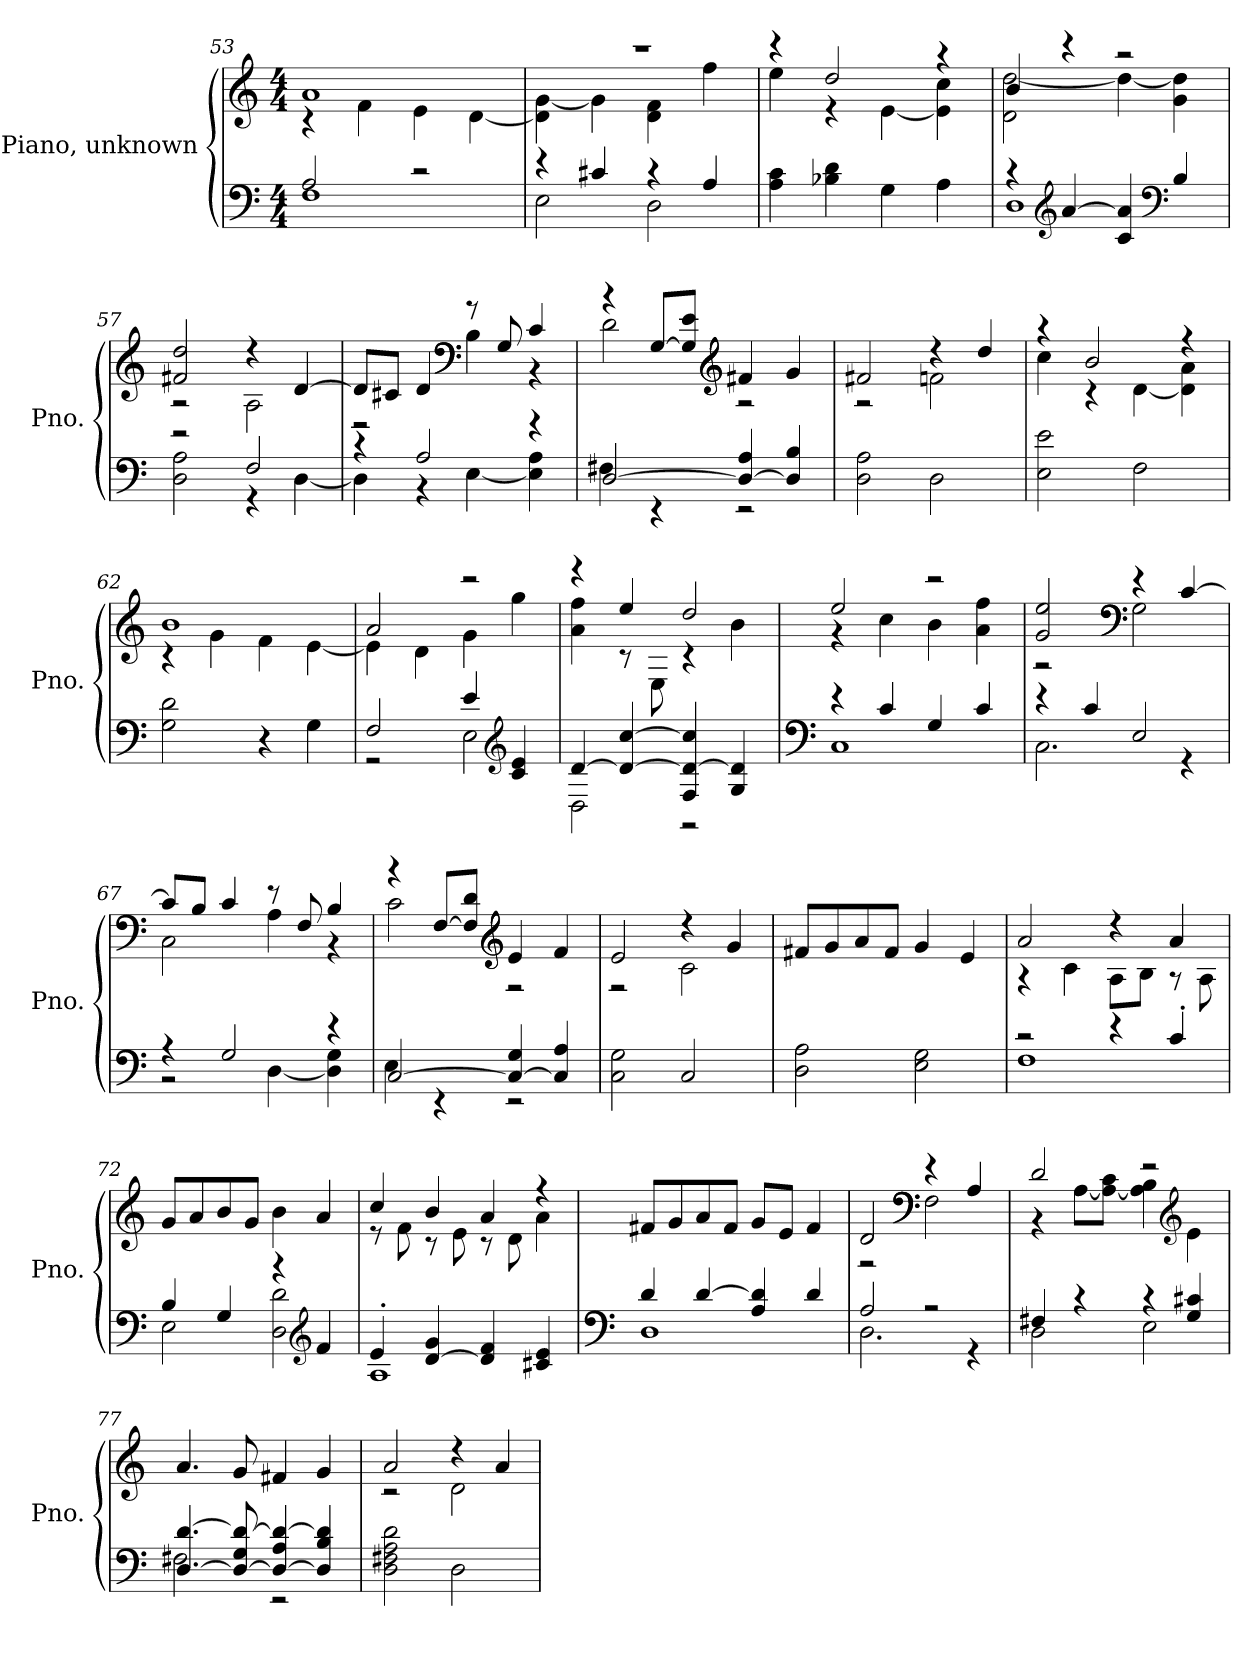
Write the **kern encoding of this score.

**kern	**kern
*part1	*part1
*staff2	*staff1
*I"Piano, unknown	*
*I'Pno.	*
!!LO:LB:g=z
*clefF4	*clefG2
*k[]	*k[]
*M4/4	*M4/4
=53	=53
*^	*^
2A/	1F	1a	4r
.	.	.	4f\
2r	.	.	4e\
.	.	.	[4d\
=54	=54	=54	=54
4r	2E\	1r	4d\] [4g\
4c#X/	.	.	4g\]
4r	2D\	.	4d\ 4f\
4A/	.	.	4ff\
*v	*v	*	*
=55	=55	=55
4A\ 4c\	4r	4ee\
4B-X\ 4d\	2dd/	4r
4G\	.	[4e\
4A\	4r	4e\] 4cc\
=56	=56	=56
*^	*	*
4r	1D	4b/	2d\ [2dd\
*clefG2	*	*	*
[4a/	.	4r	.
4c/ 4a/]	.	2r	4dd\_
*clefF4	*	*	*
4B/	.	.	4g\ 4dd\]
=57	=57	=57	=57
2r	2D\ 2A\	2f#X/ 2dd/	2r
2F/	4r	4r	2A\
.	[4D\	[4d/	.
=58	=58	=58	=58
4r	4D\]	8d/L]	2r
.	.	8c#X/J	.
2A/	4r	4d/	.
*	*	*clefF4	*
.	[4E\	8r	4B\
.	.	8G/	.
4r	4E\] 4A\	4c#/	4r
!!LO:LB:g=z	!!
=59	=59	=59	=59
[2D/	4F#X\	4r	2d\
.	4r	[8G/L	.
.	.	8G/] 8e/J	.
*	*	*clefG2	*
4D/_ 4A/	2r	4f#X/	2r
4D/] 4B/	.	4g/	.
*v	*v	*	*
=60	=60	=60
2D\ 2A\	2f#X/	2r
2D\	4r	2fn\
.	4dd/	.
=61	=61	=61
2E\ 2e\	4r	4cc\
.	2b/	4r
2F\	.	[4d\
.	4r	4d\] 4a\
=62	=62	=62
2G\ 2d\	1b	4r
.	.	4g\
4r	.	4f\
4G\	.	[4e\
=63	=63	=63
*^	*	*
2F/	2r	2a/	4e\]
.	.	.	4d\
4e/	2E\	2r	4g\
*clefG2	*	*	*
4c/ 4e/	.	.	4gg\
=64	=64	=64	=64
[4d/	2D\	4r	4a\ 4ff\
4d/_ [4cc/	.	4ee/	8r
.	.	.	8E\
4F/ 4d/_ 4cc/]	2r	2dd/	4r
4G/ 4d/]	.	.	4b\
!!LO:LB:g=z	!!
=65	=65	=65	=65
*clefF4	*	*	*
4r	1C	2ee/	4r
4c/	.	.	4cc\
4G/	.	2r	4b\
4c/	.	.	4a\ 4ff\
=66	=66	=66	=66
4r	2.C\	2g/ 2ee/	2r
4c/	.	.	.
*	*	*clefF4	*
2E/	.	4r	2G\
.	4r	[4c/	.
=67	=67	=67	=67
4r	2r	8c/L]	2C\
.	.	8B/J	.
2G/	.	4c/	.
.	[4D\	8r	4A\
.	.	8F/	.
4r	4D\] 4G\	4B/	4r
=68	=68	=68	=68
[2C/	4E\	4r	2c\
.	4r	[8F/L	.
.	.	8F/] 8d/J	.
*	*	*clefG2	*
4C/_ 4G/	2r	4e/	2r
4C/] 4A/	.	4f/	.
*v	*v	*	*
=69	=69	=69
2C\ 2G\	2e/	2r
2C/	4r	2c\
.	4g/	.
*	*v	*v
=70	=70
2D\ 2A\	8f#X/L
.	8g/
.	8a/
.	8f#/J
2E\ 2G\	4g/
.	4e/
!!LO:LB:g=z
=71	=71
*^	*^
2r	1F	2a/	4r
.	.	.	4c\
4r	.	4r	8A\L
.	.	.	8B\J
4c'/	.	4a/	8r
.	.	.	8A\
*	*	*v	*v
=72	=72	=72
4B/	2E\	8g/L
.	.	8a/
4G/	.	8b/
.	.	8g/J
4r	2D\ 2d\	4b\
*clefG2	*	*
4f/	.	4a/
=73	=73	=73
*	*	*^
4e'/	1A	4cc/	8r
.	.	.	8f\
[4d/ 4g/	.	4b/	8r
.	.	.	8e\
4d/] 4f/	.	4a/	8r
.	.	.	8d\
4c#X/ 4e/	.	4r	4a\
*	*	*v	*v
=74	=74	=74
*clefF4	*	*
4d/	1D	8f#X/L
.	.	8g/
[4d/	.	8a/
.	.	8f#/J
4A/ 4d/]	.	8g/L
.	.	8e/J
4d/	.	4f#/
=75	=75	=75
*	*	*^
2A/	2.D\	2d/	2r
*	*	*clefF4	*
2r	.	4r	2F\
.	4r	4A/	.
!!LO:PB:g=z	!!
=76	=76	=76	=76
4F#X/	2D\	2d/	4r
4r	.	.	[8A\L
.	.	.	8A\_ 8c\J
4r	2E\	2r	4A\] 4B\
*	*	*clefG2	*
4G/ 4c#X/	.	.	4e\
*	*	*v	*v
=77	=77	=77
[4.D/ [4.d/	2F#X\	4.a/
8D/_ 8G/ 8d/_	.	8g/
4D/_ 4A/ 4d/_	2r	4f#X/
4D/] 4B/ 4d/]	.	4g/
*v	*v	*
=78	=78
*	*^
2D\ 2F#X\ 2A\ 2d\	2a/	2r
2D\	4r	2d\
.	4a/	.
*	*v	*v
=	=
*-	*-
